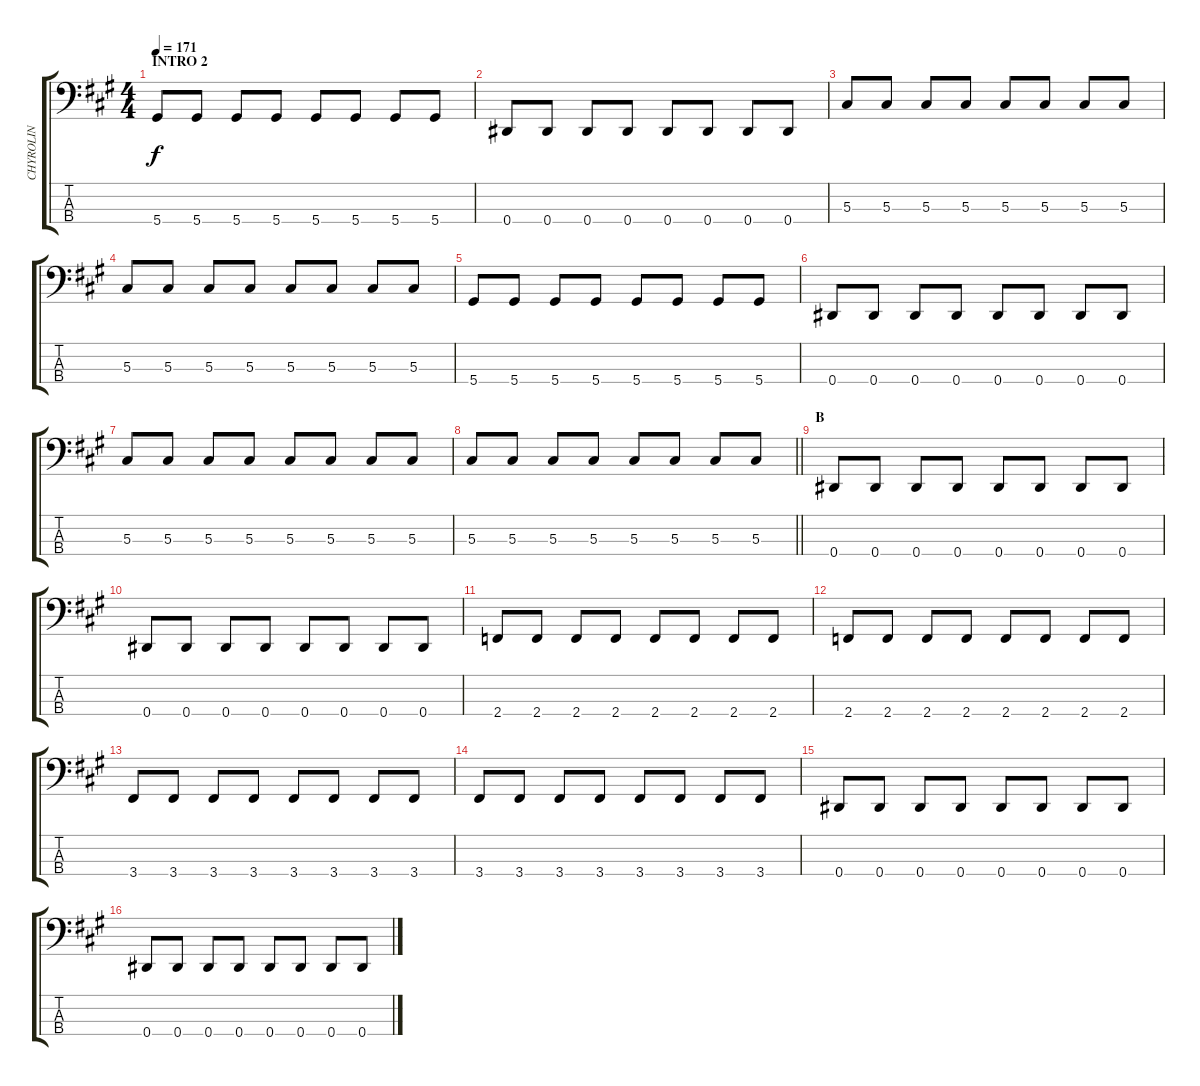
\track ("CHYROLIN" "CHYROLIN") {instrument electricbasspick}
\staff {score tabs}
\tuning (Gb2 Db2 Ab1 Eb1) {hide}
\ts (4 4)
\section ("" "INTRO 2")
\tempo 171
\clef f4
\ks a
5.4.8{dy f} 5.4.8 5.4.8 5.4.8 5.4.8 5.4.8 5.4.8 5.4.8 |
0.4.8 0.4.8 0.4.8 0.4.8 0.4.8 0.4.8 0.4.8 0.4.8 |
5.3.8 5.3.8 5.3.8 5.3.8 5.3.8 5.3.8 5.3.8 5.3.8 |
5.3.8 5.3.8 5.3.8 5.3.8 5.3.8 5.3.8 5.3.8 5.3.8 |
5.4.8 5.4.8 5.4.8 5.4.8 5.4.8 5.4.8 5.4.8 5.4.8 |
0.4.8 0.4.8 0.4.8 0.4.8 0.4.8 0.4.8 0.4.8 0.4.8 |
5.3.8 5.3.8 5.3.8 5.3.8 5.3.8 5.3.8 5.3.8 5.3.8 |
\barLineRight lightlight
5.3.8 5.3.8 5.3.8 5.3.8 5.3.8 5.3.8 5.3.8 5.3.8 |
\section ("" "B")
0.4.8 0.4.8 0.4.8 0.4.8 0.4.8 0.4.8 0.4.8 0.4.8 |
0.4.8 0.4.8 0.4.8 0.4.8 0.4.8 0.4.8 0.4.8 0.4.8 |
2.4.8 2.4.8 2.4.8 2.4.8 2.4.8 2.4.8 2.4.8 2.4.8 |
2.4.8 2.4.8 2.4.8 2.4.8 2.4.8 2.4.8 2.4.8 2.4.8 |
3.4.8 3.4.8 3.4.8 3.4.8 3.4.8 3.4.8 3.4.8 3.4.8 |
3.4.8 3.4.8 3.4.8 3.4.8 3.4.8 3.4.8 3.4.8 3.4.8 |
0.4.8 0.4.8 0.4.8 0.4.8 0.4.8 0.4.8 0.4.8 0.4.8 |
0.4.8 0.4.8 0.4.8 0.4.8 0.4.8 0.4.8 0.4.8 0.4.8
